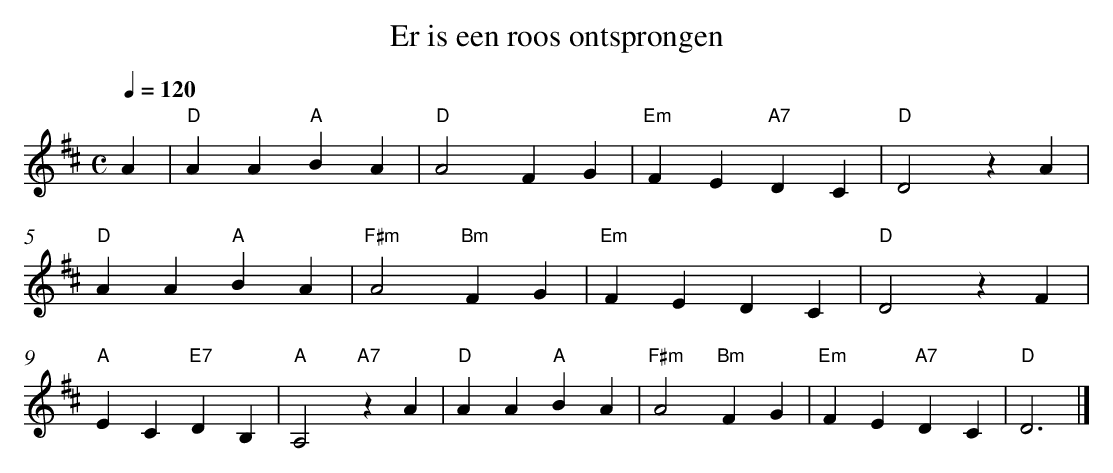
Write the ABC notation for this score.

X:1
T:Er is een roos ontsprongen
Q:1/4=120
M:C
L:1/8
K:D
A2 |"D"A2 A2 "A"B2 A2 | "D"A4 F2 G2 | "Em"F2 E2 "A7"D2 C2 | "D"D4 z2 A2 |$
"D"A2 A2 "A"B2 A2 | "F#m"A4 "Bm"F2 G2 | "Em"F2 E2 D2 C2 | "D"D4 z2 F2 |$
"A"E2 C2 "E7"D2 B,2 | "A"A,4 "A7"z2 A2 | "D"A2 A2 "A"B2 A2 | "F#m"A4 "Bm"F2 G2 | "Em"F2 E2 "A7"D2 C2 | "D"D6 |]$
